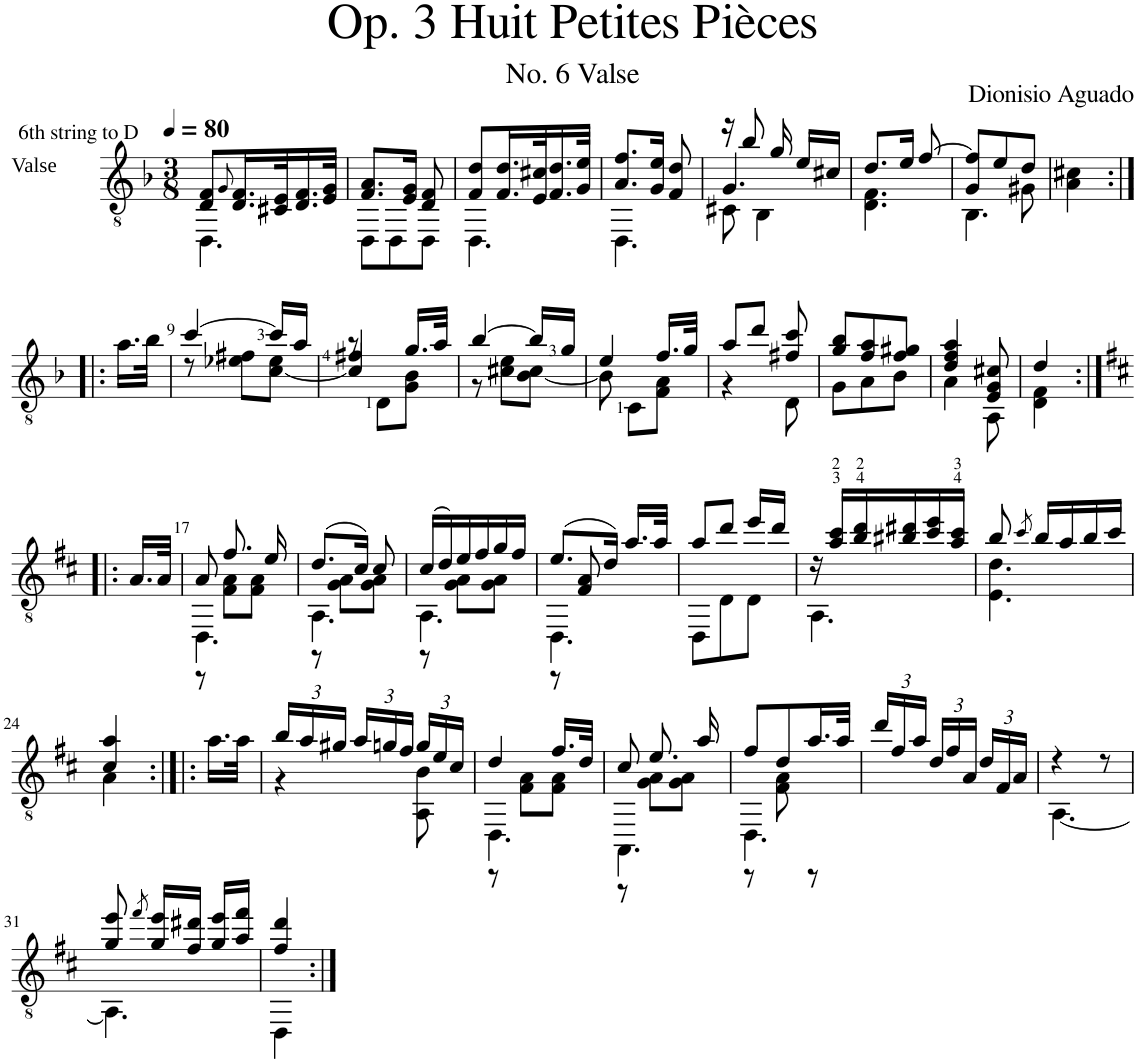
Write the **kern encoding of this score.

**kern
*part1
*staff1
*I"Classical Guitar
*I'Guit.
*clefGv2
*k[b-]
*M3/8
*MM80
=1
*^
!LO:TX:a:t=6th string to D	!
8D/ 8F/L	4.DD\
8qG/	.
16.D/ 16.F/L	.
32C#X/ 32E/K	.
16.D/ 16.F/	.
32E/ 32G/JJk	.
=2	=2
8.F/ 8.A/L	8DD\L
.	8DD\
16E/ 16G/Jk	.
8D/ 8F/	8DD\J
=3	=3
8F/ 8d/L	4.DD\
16.F/ 16.d/L	.
32E/ 32c#X/K	.
16.F/ 16.d/	.
32G/ 32e/JJk	.
=4	=4
8.A/ 8.f/L	4.DD\
16G/ 16e/Jk	.
8F/ 8d/	.
=5	=5
*	*^
16r	8C#X\	4.G/
8b-/	.	.
.	4BB-\	.
16g/	.	.
16e/LL	.	.
16c#X/JJ	.	.
*	*v	*v
=6	=6
8.d/L	4.D\ 4.F\
16e/Jk	.
[8f/	.
=7	=7
*	*^
8f/L]	4.BB-\	4G/
8e/	.	.
8d/J	.	8G#X\
*v	*v	*v
=8
4A\ 4c#X\
!!LO:LB:g=z
=8X1:|!|:
16.a\LL
32b-\JJk
=9
*^
[4cc/	8r
.	8e-X\ 8f#X\L
16cc/LL]	[8c\ 8e-\J
16a/JJ	.
=10	=10
*	*^
4f#X/	8r	4c/]
.	8D\L	.
16.g/LL	8G\ 8B-\J	8ryy
32a/JJk	.	.
*	*v	*v
=11	=11
[4b-/	8r
.	8c#X\ 8e\L
16b-/LL]	[8B-\ 8c#\J
16g/JJ	.
=12	=12
4e/	8B-\]
.	8C\L
16.f/LL	8F\ 8A\J
32g/JJk	.
=13	=13
8a/L	4r
8dd/J	.
8f#X/ 8cc/	8D\
=14	=14
8g/ 8b-/L	8G\L
8f/ 8a/	8A\
8f/ 8g#X/J	8B-\J
=15	=15
4d/ 4f/ 4a/	4A\
8E/ 8G/ 8c#X/	8AA\
=16	=16
4d/	4D\ 4F\
*v	*v
!!LO:LB:g=z
=16X2:|!|:
*k[f#c#]
16.A/LL
32A/JJk
=17
*^
*	*^
8A/	4.DD\	8r
8.f#/	.	8F#\ 8A\L
.	.	8F#\ 8A\J
16e/	.	.
=18	=18	=18
(8.d/L	4.AA\	8r
.	.	8G\ 8A\L
16c#/Jk)	.	.
8c#/	.	8G\ 8A\J
=19	=19	=19
(16c#/LL	4.AA\	8r
16d/)	.	.
16e/	.	8G\ 8A\L
16f#/	.	.
16g/	.	8G\ 8A\J
16f#/JJ	.	.
=20	=20	=20
(8.e/L	4.DD\	8r
.	.	8F#/ 8A/
16d/Jk)	.	.
16.a/LL	.	8ryy
32a/JJk	.	.
*	*v	*v
=21	=21
8a/L	8DD\L
8dd/J	8D\
16ee/LL	8D\J
16dd/JJ	.
=22	=22
16r	4.AA\
16a/ 16cc#/LL	.
16b/ 16dd/	.
16b#X/ 16dd#X/	.
16cc#/ 16ee/	.
16a/ 16cc#/JJ	.
=23	=23
8b/	4.E\ 4.d\
8qcc#/	.
16b/LL	.
16a/	.
16b/	.
16cc#/JJ	.
!!LO:LB:g=z	!!
=24	=24
4c#/ 4a/	4A\
*v	*v
=24X3:|!|:
16.a\LL
32a\JJk
=25
*Xbrackettup
*^
24b/LL	4r
24a/	.
24g#X/JJ	.
24a/LL	.
24gn/	.
24f#/JJ	.
24g/LL	8AA\ 8B\
24e/	.
24c#/JJ	.
=26	=26
*	*^
4d/	4.DD\	8r
.	.	8F#\ 8A\L
16.f#/LL	.	8F#\ 8A\J
32d/JJk	.	.
=27	=27	=27
8c#/	4.AAA\	8r
8.e/	.	8G\ 8A\L
.	.	8G\ 8A\J
16a/	.	.
=28	=28	=28
8f#/L	4.DD\	8r
8d/	.	8F#\ 8A\
16.a/L	.	8r
32a/JJk	.	.
*v	*v	*v
=29
24dd/LL
24f#/
24a/JJ
24d/LL
24f#/
24A/JJ
24d/LL
24F#/
24A/JJ
=30
*^
4r	[4.AA\
8r	.
!!LO:LB:g=z	!!
=31	=31
8g/ 8ee/	4.AA\]
8qff#/	.
16g/ 16ee/LL	.
16f#/ 16dd#X/JJ	.
16g/ 16ee/LL	.
16a/ 16ff#/JJ	.
=32	=32
4f#/ 4dd/	4DD\
*v	*v
=:|!
*-
